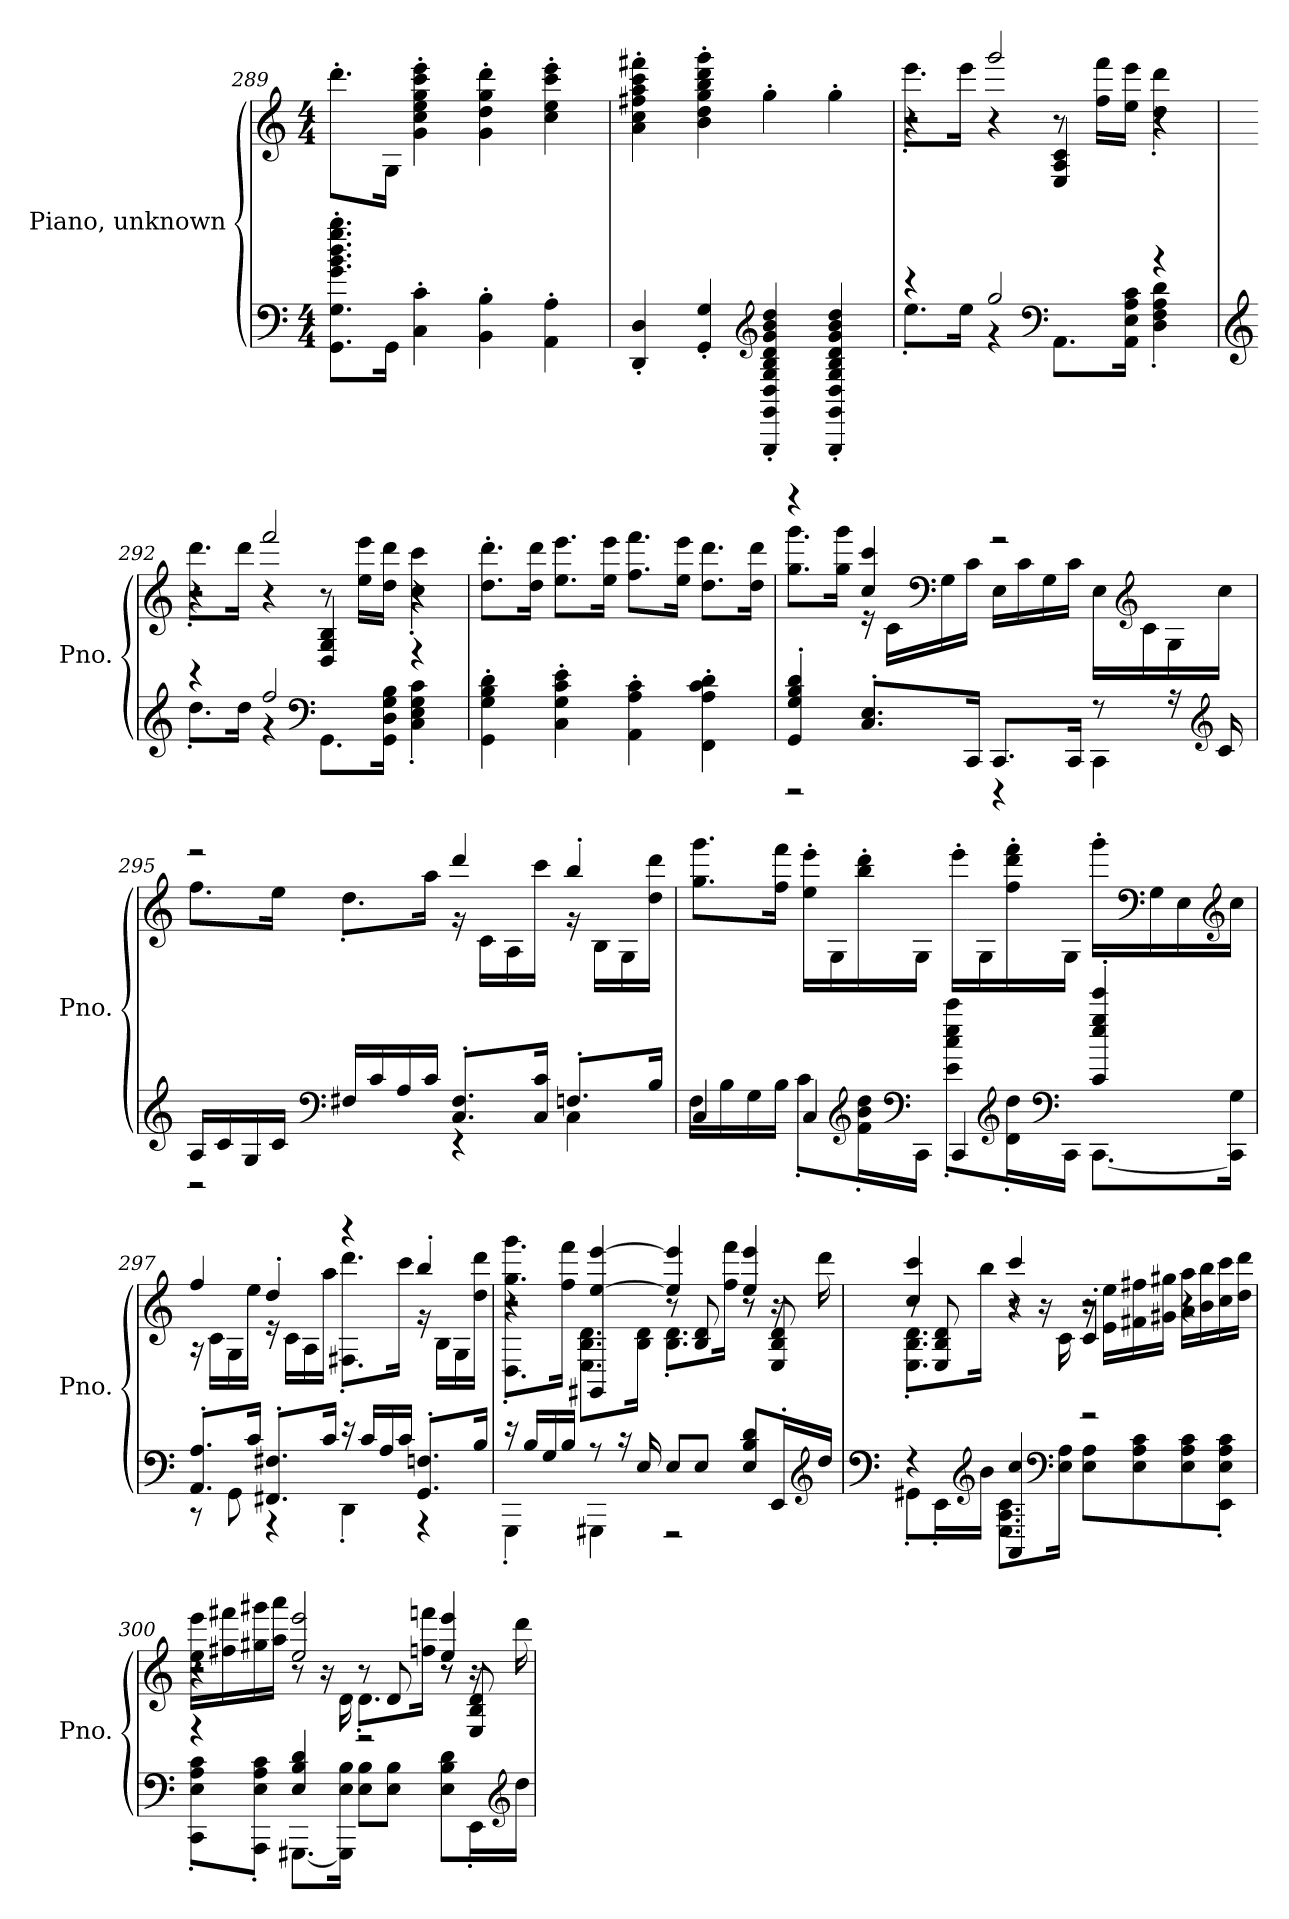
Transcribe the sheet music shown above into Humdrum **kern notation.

**kern	**kern
*part1	*part1
*staff2	*staff1
*I"Piano, unknown	*
*I'Pno.	*
*clefF4	*clefG2
*k[]	*k[]
*M4/4	*M4/4
=289	=289
8.GG\' 8.G\' 8.g\' 8.b\' 8.dd\' 8.gg\' 8.bb\'L	8.ddd'\L
16GG\Jk	16G\Jk
4C\' 4c\'	4g\' 4cc\' 4ee\' 4gg\' 4ccc\' 4eee\'
4BB\' 4B\'	4g\' 4dd\' 4gg\' 4ddd\'
4AA\' 4A\'	4cc\' 4ee\' 4ccc\' 4eee\'
!!LO:LB:g=z
=290	=290
4DD/' 4D/'	4a\' 4cc\' 4ff#X\' 4aa\' 4ccc\' 4fff#X\'
4GG/' 4G/'	4b\' 4dd\' 4gg\' 4bb\' 4ddd\' 4ggg\'
*clefG2	*
4GGG/' 4GG/' 4D/' 4G/' 4B/' 4d/' 4g/' 4b/' 4dd/'	4gg'\
4GGG/' 4GG/' 4D/' 4G/' 4B/' 4d/' 4g/' 4b/' 4dd/'	4gg'\
=291	=291
*^	*^
*	*	*	*^
4r	8.ee'\L	4r	8.eee'\L	2r
.	16ee\Jk	.	16eee\Jk	.
2gg/	4r	2ggg/	4r	.
*clefF4	*	*	*	*
.	8.AA\L	.	8r	4E/ 4A/ 4c/
.	.	.	16ff\ 16fff\LL	.
.	16AA\ 16E\ 16A\ 16c\Jk	.	16ee\ 16eee\JJ	.
4r	4D\' 4F\' 4A\' 4d\'	4r	4dd\' 4ddd\'	4r
=292	=292	=292	=292	=292
*clefG2	*	*	*	*
4r	8.dd'\L	4r	8.ddd'\L	2r
.	16dd\Jk	.	16ddd\Jk	.
2ff/	4r	2fff/	4r	.
*clefF4	*	*	*	*
.	8.GG\L	.	8r	4D/ 4G/ 4B/
.	.	.	16ee\ 16eee\LL	.
.	16GG\ 16D\ 16G\ 16B\Jk	.	16dd\ 16ddd\JJ	.
4r	4C\' 4E\' 4G\' 4c\'	4r	4cc\' 4ccc\'	4r
*v	*v	*	*	*
*	*v	*v	*v
!!LO:PB:g=z
=293	=293
4GG\' 4G\' 4B\' 4d\'	8.dd\' 8.ddd\'L
.	16dd\ 16ddd\Jk
4C\' 4G\' 4c\' 4e\'	8.ee\ 8.eee\L
.	16ee\ 16eee\Jk
4AA\' 4A\' 4c\'	8.ff\ 8.fff\L
.	16ee\ 16eee\Jk
4FF\' 4A\' 4c\' 4d\'	8.dd\ 8.ddd\L
.	16dd\ 16ddd\Jk
=294	=294
*^	*^
4GG/' 4G/' 4B/' 4d/'	2r	4r	8.gg\ 8.ggg\L
.	.	.	16gg\ 16ggg\Jk
8.C/' 8.E/'L	.	4cc/ 4ccc/	16r
.	.	.	16c\LL
*	*	*clefF4	*
.	.	.	16G\
16CC/Jk	.	.	16c\JJ
8.CC/L	4r	2r	16E\LL
.	.	.	16c\
.	.	.	16G\
16CC/Jk	.	.	16c\JJ
8r	4CC\	.	16E\LL
*	*	*clefG2	*
.	.	.	16c\
16r	.	.	16G\
*clefG2	*	*	*
16c/	.	.	16cc\JJ
!!LO:LB:g=z	!!
=295	=295	=295	=295
16A/LL	2r	2r	8.ff\L
16c/	.	.	.
16G/	.	.	.
16c/JJ	.	.	16ee\Jk
*clefF4	*	*	*
16F#X/LL	.	.	8.dd'\L
16c/	.	.	.
16A/	.	.	.
16c/JJ	.	.	16aa\Jk
8.C/' 8.F#/'L	4r	4ddd/	16r
.	.	.	16c\LL
.	.	.	16A\
16C/ 16c/Jk	.	.	16ccc\JJ
8.Fn'/L	4C\	4bb'/	16r
.	.	.	16B\LL
.	.	.	16G\
16B/Jk	.	.	16dd\ 16ddd\JJ
*	*	*v	*v
!!LO:LB:g=z
=296	=296	=296
4C/	16F\LL	8.gg\ 8.ggg\L
.	16B\	.
.	16G\	.
.	16B\JJ	16ff\ 16fff\Jk
4C/	8c'\L	16ee\' 16eee\'LL
.	.	16G\
*clefG2	*	*
.	16f\' 16b\' 16dd\'L	16bb\' 16ddd\'
*clefF4	*	*
.	16CC\JJ	16G\JJ
4CC/	8e\' 8cc\' 8ee\' 8ccc\'L	16eee'\LL
.	.	16G\
*clefG2	*	*
.	16d\' 16dd\'L	16ff\' 16ddd\' 16fff\'
*clefF4	*	*
.	16CC\JJ	16G\JJ
4c/' 4ee/' 4gg/' 4eee/'	[8.CC\L	16ggg'\LL
*	*	*clefF4
.	.	16G\
.	.	16E\
*	*	*clefG2
.	16CC\] 16G\Jk	16cc\JJ
=297	=297	=297
*	*	*^
8.AA/' 8.A/'L	8r	4ff/	16r
.	.	.	16c\LL
.	8GG\	.	16G\
16c/Jk	.	.	16ee\JJ
8.FF#X/' 8.F#X/'L	4r	4dd'/	16r
.	.	.	16c\LL
.	.	.	16A\
16c/Jk	.	.	16aa\JJ
16r	4DD'\	4r	8.F#X\' 8.ddd\'L
16c/LL	.	.	.
16A/	.	.	.
16c/JJ	.	.	16ccc\Jk
8.GG/' 8.Fn/'L	4r	4bb'/	16r
.	.	.	16B\LL
.	.	.	16G\
16B/Jk	.	.	16dd\ 16ddd\JJ
!!LO:LB:g=z
=298	=298	=298	=298
*	*	*	*^
16r	4GGG'\	4r	8.D\' 8.gg\' 8.ggg\'L	2r
16B/LL	.	.	.	.
16G/	.	.	.	.
16B/JJ	.	.	16ff\ 16fff\Jk	.
8r	4GGG#X\	4GG#X/ [4ee/ [4eee/	8.E\ 8.B\ 8.d\L	.
16r	.	.	.	.
16E/	.	.	16B\ 16d\Jk	.
8E/L	2r	4ee/] 4eee/]	8.B\' 8.d\'L	8r
8E/J	.	.	.	8B/ 8d/
.	.	.	16ff\ 16fff\Jk	.
8E/ 8B/ 8d/L	.	4ee/ 4eee/	8r	8r
16EE'/L	.	.	16r	8E/ 8B/ 8d/
*clefG2	*	*	*	*
16dd/JJ	.	.	16ddd\	.
=299	=299	=299	=299	=299
*clefF4	*	*	*	*
4r	8GG#X'\L	4cc/ 4ccc/	8.E\' 8.B\' 8.d\'L	8r
.	16EE'\L	.	.	8E/ 8B/ 8d/
*clefG2	*	*	*	*
.	16b\JJ	.	16bb\Jk	.
4AA/ 4cc/	8.E\ 8.A\ 8.c\L	4ccc/	8r	4r
.	.	.	16r	.
*clefF4	*	*	*	*
.	16E\ 16A\Jk	.	16c\	.
2r	8E\ 8A\L	2r	16r	4c'/
.	.	.	16e\ 16ee\LL	.
.	8E\ 8A\ 8c\	.	16f#X\ 16ff#X\	.
.	.	.	16g#X\ 16gg#X\JJ	.
.	8E\ 8A\ 8c\	.	16a\ 16aa\LL	4r
.	.	.	16b\ 16bb\	.
.	8EE\' 8E\' 8A\' 8c\'J	.	16cc\ 16ccc\	.
.	.	.	16dd\ 16ddd\JJ	.
!!LO:LB:g=z	!!	!!
=300	=300	=300	=300	=300
4r	8CC\' 8E\' 8A\' 8c\'L	4r	16ee\ 16eee\LL	2r
.	.	.	16ff#X\ 16fff#X\	.
.	8AAA\' 8E\' 8A\' 8c\'J	.	16gg#X\ 16ggg#X\	.
.	.	.	16aa\ 16aaa\JJ	.
4E/ 4B/ 4d/	[8.GGG#X\L	2ee/ 2eee/	8r	.
.	.	.	16r	.
.	16GGG#\] 16E\ 16B\Jk	.	16d\	.
2r	8E\ 8B\L	.	8.d'\L	8r
.	8E\ 8B\J	.	.	8d/
.	.	.	16ffn\ 16fffn\Jk	.
.	8E\ 8B\ 8d\L	4ee/ 4eee/	8r	8r
.	16EE'\L	.	16r	8E/ 8B/ 8d/
*clefG2	*	*	*	*
.	16dd\JJ	.	16ddd\	.
*v	*v	*	*	*
*	*v	*v	*v
=	=
*-	*-
